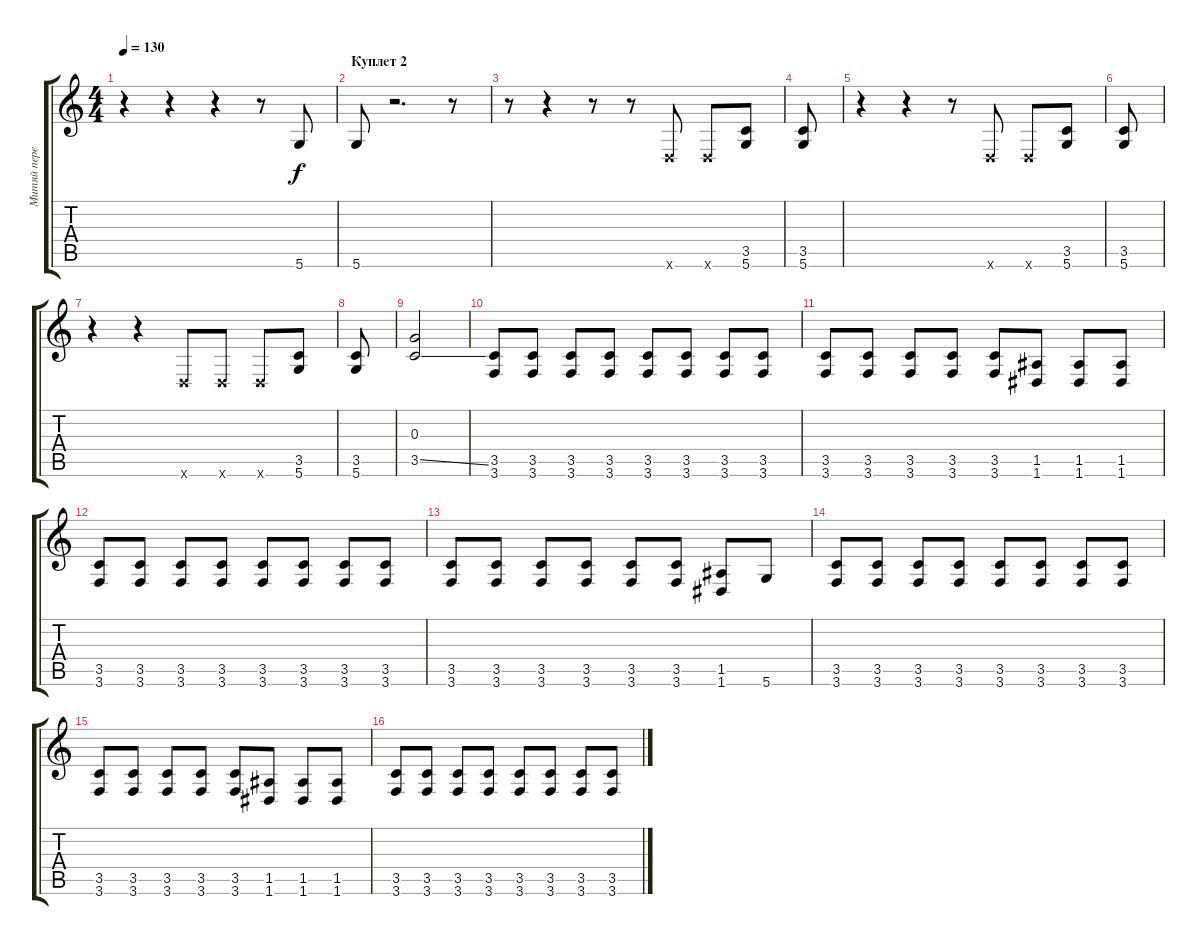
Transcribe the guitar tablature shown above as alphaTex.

\track ("Митяй перегруженный" "Митяй пере") {instrument distortionguitar}
\staff {score tabs}
\tuning (E4 B3 G3 D3 A2 D2) {hide}
\ts (4 4)
\tempo 130
\clef g2
\ks c
r.4{dy f} r.4 r.4 r.8 5.6.8 |
\section ("" "Куплет 2")
5.6.8 r.2{d} r.8 |
r.8 r.4 r.8 r.8 0.6{x}.8 0.6{x}.8 (3.5 5.6).8 |
(3.5 5.6).8 |
r.4 r.4 r.8 0.6{x}.8 0.6{x}.8 (3.5 5.6).8 |
(3.5 5.6).8 |
r.4 r.4 0.6{x}.8 0.6{x}.8 0.6{x}.8 (3.5 5.6).8 |
(3.5 5.6).8 |
(0.3 3.5{ss}).2 |
(3.5 3.6).8 (3.5 3.6).8 (3.5 3.6).8 (3.5 3.6).8 (3.5 3.6).8 (3.5 3.6).8 (3.5 3.6).8 (3.5 3.6).8 |
(3.5 3.6).8 (3.5 3.6).8 (3.5 3.6).8 (3.5 3.6).8 (3.5 3.6).8 (1.5 1.6).8 (1.5 1.6).8 (1.5 1.6).8 |
(3.5 3.6).8 (3.5 3.6).8 (3.5 3.6).8 (3.5 3.6).8 (3.5 3.6).8 (3.5 3.6).8 (3.5 3.6).8 (3.5 3.6).8 |
(3.5 3.6).8 (3.5 3.6).8 (3.5 3.6).8 (3.5 3.6).8 (3.5 3.6).8 (3.5 3.6).8 (1.5 1.6).8 5.6.8 |
(3.5 3.6).8 (3.5 3.6).8 (3.5 3.6).8 (3.5 3.6).8 (3.5 3.6).8 (3.5 3.6).8 (3.5 3.6).8 (3.5 3.6).8 |
(3.5 3.6).8 (3.5 3.6).8 (3.5 3.6).8 (3.5 3.6).8 (3.5 3.6).8 (1.5 1.6).8 (1.5 1.6).8 (1.5 1.6).8 |
(3.5 3.6).8 (3.5 3.6).8 (3.5 3.6).8 (3.5 3.6).8 (3.5 3.6).8 (3.5 3.6).8 (3.5 3.6).8 (3.5 3.6).8
